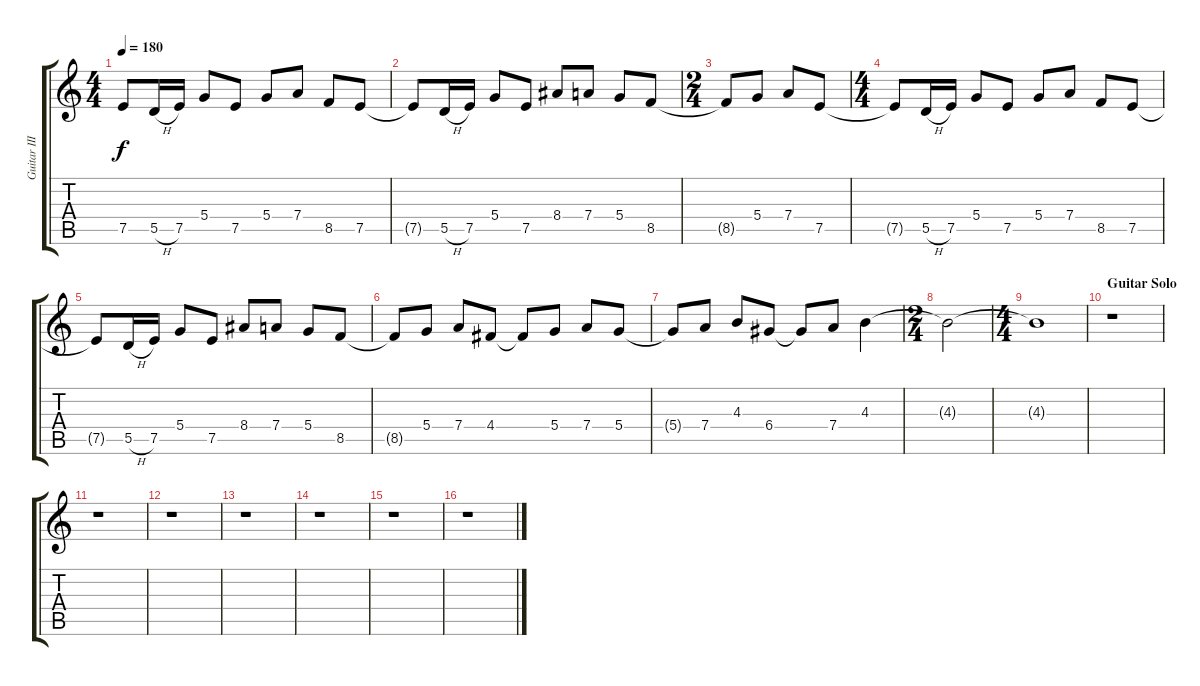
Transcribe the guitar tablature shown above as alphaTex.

\track ("Guitar III - Lead Fills" "Guitar III") {instrument distortionguitar}
\staff {score tabs}
\tuning (E4 B3 G3 D3 A2 E2) {hide}
\ts (4 4)
\tempo 180
\clef g2
\ks c
7.5{t}.8{dy f} 5.5{h}.16 7.5.16 5.4.8 7.5.8 5.4.8 7.4.8 8.5.8 7.5.8 |
7.5{t}.8 5.5{h}.16 7.5.16 5.4.8 7.5.8 8.4.8 7.4.8 5.4.8 8.5.8 |
\ts (2 4)
8.5{t}.8 5.4.8 7.4.8 7.5.8 |
\ts (4 4)
7.5{t}.8 5.5{h}.16 7.5.16 5.4.8 7.5.8 5.4.8 7.4.8 8.5.8 7.5.8 |
7.5{t}.8 5.5{h}.16 7.5.16 5.4.8 7.5.8 8.4.8 7.4.8 5.4.8 8.5.8 |
8.5{t}.8 5.4.8 7.4.8 4.4.8 4.4{t}.8 5.4.8 7.4.8 5.4.8 |
5.4{t}.8 7.4.8 4.3.8 6.4.8 6.4{t}.8 7.4.8 4.3.4 |
\ts (2 4)
4.3{t}.2 |
\ts (4 4)
4.3{t}.1 |
\section ("" "Guitar Solo")
r.1 |
r.1 |
r.1 |
r.1 |
r.1 |
r.1 |
r.1
